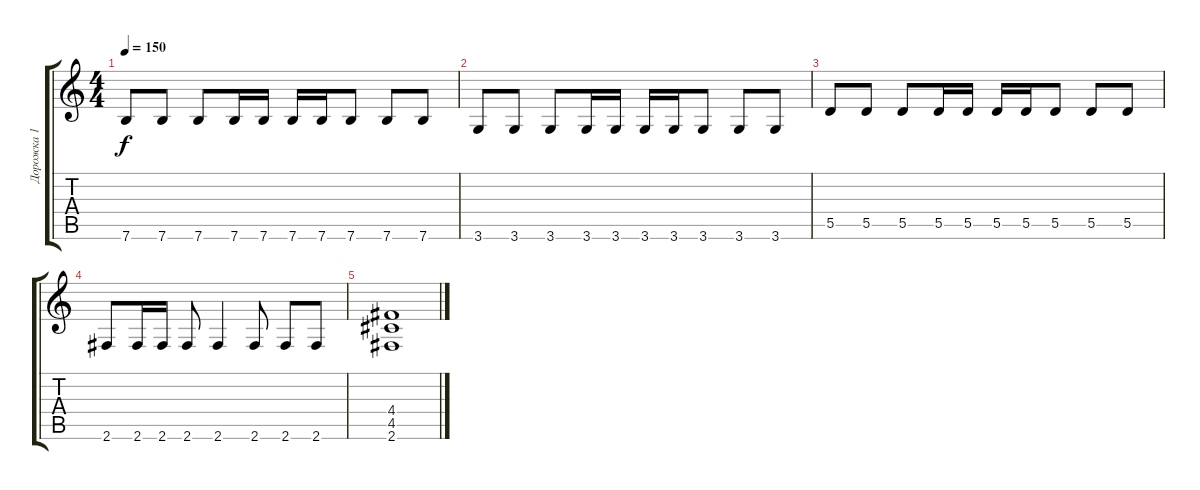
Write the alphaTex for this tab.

\track ("Дорожка 1" "Дорожка 1") {instrument distortionguitar}
\staff {score tabs}
\tuning (E4 B3 G3 D3 A2 E2) {hide}
\ts (4 4)
\tempo 150
\clef g2
\ks c
7.6.8{dy f} 7.6.8 7.6.8 7.6.16 7.6.16 7.6.16 7.6.16 7.6.8 7.6.8 7.6.8 |
3.6.8 3.6.8 3.6.8 3.6.16 3.6.16 3.6.16 3.6.16 3.6.8 3.6.8 3.6.8 |
5.5.8 5.5.8 5.5.8 5.5.16 5.5.16 5.5.16 5.5.16 5.5.8 5.5.8 5.5.8 |
2.6.8 2.6.16 2.6.16 2.6.8 2.6.4 2.6.8 2.6.8 2.6.8 |
(4.4 4.5 2.6).1
